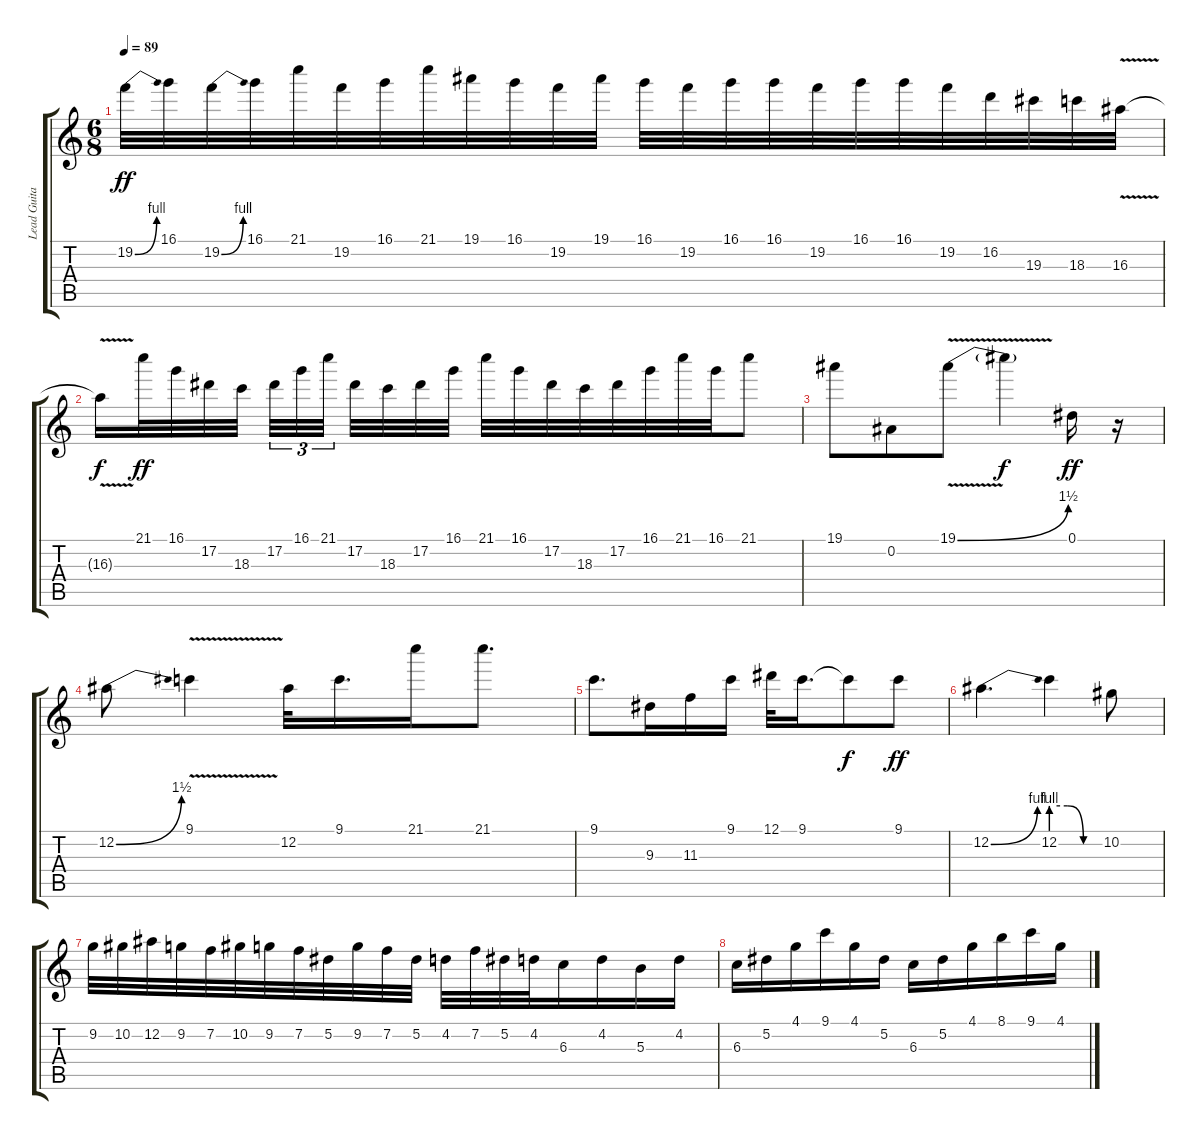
\track ("Lead Guitar" "Lead Guita") {instrument overdrivenguitar}
\staff {score tabs}
\tuning (Eb4 Bb3 Gb3 Db3 Ab2 Eb2) {hide}
\ts (6 8)
\tempo 89
\clef g2
\ks c
19.2{be (bend 0 0 60 4)}.32{dy ff} 16.1.32 19.2{be (bend 0 0 60 4)}.32 16.1.32 21.1.32 19.2.32 16.1.32 21.1.32 19.1.32 16.1.32 19.2.32 19.1.32 16.1.32 19.2.32 16.1.32 16.1.32 19.2.32 16.1.32 16.1.32 19.2.32 16.2.32 19.3.32 18.3.32 16.3{v}.32 |
16.3{t}.16{dy f} 21.1.32{dy ff} 16.1.32 17.2.32 18.3.32{beam splitsecondary} 17.2.32{tu (3 2)} 16.1.32{tu (3 2)} 21.1.32{tu (3 2) beam splitsecondary} 17.2.32 18.3.32 17.2.32 16.1.32 21.1.32 16.1.32 17.2.32 18.3.32 17.2.32 16.1.32 21.1.32 16.1.32 21.1.8 |
19.1.8 0.2.8 19.1{be (bend 0 0 60 6) v}.8 19.1{t}.4{dy f} 0.1.16{dy ff} r.16 |
12.2{be (bend 0 0 60 6)}.8 9.1{v}.4 12.2.32 9.1.16{d} 21.1.16 21.1.8{d} |
9.1.8{d} 9.3.16 11.3.16 9.1.16 12.1.32 9.1.16{d} 9.1{t}.8{dy f} 9.1.8{dy ff} |
12.2{be (bend 0 0 60 4)}.4{d} 12.2{be (custom 0 4 20 4 40 0 60 0)}.4 10.2.8 |
9.2.32 10.2.32 12.2.32 9.2.32 7.2.32 10.2.32 9.2.32 7.2.32 5.2.32 9.2.32 7.2.32 5.2.32 4.2.32 7.2.32 5.2.32 4.2.32 6.3.16 4.2.16 5.3.16 4.2.16 |
6.3.16 5.2.16 4.1.16 9.1.16 4.1.16 5.2.16 6.3.16 5.2.16 4.1.16 8.1.16 9.1.16 4.1.16
